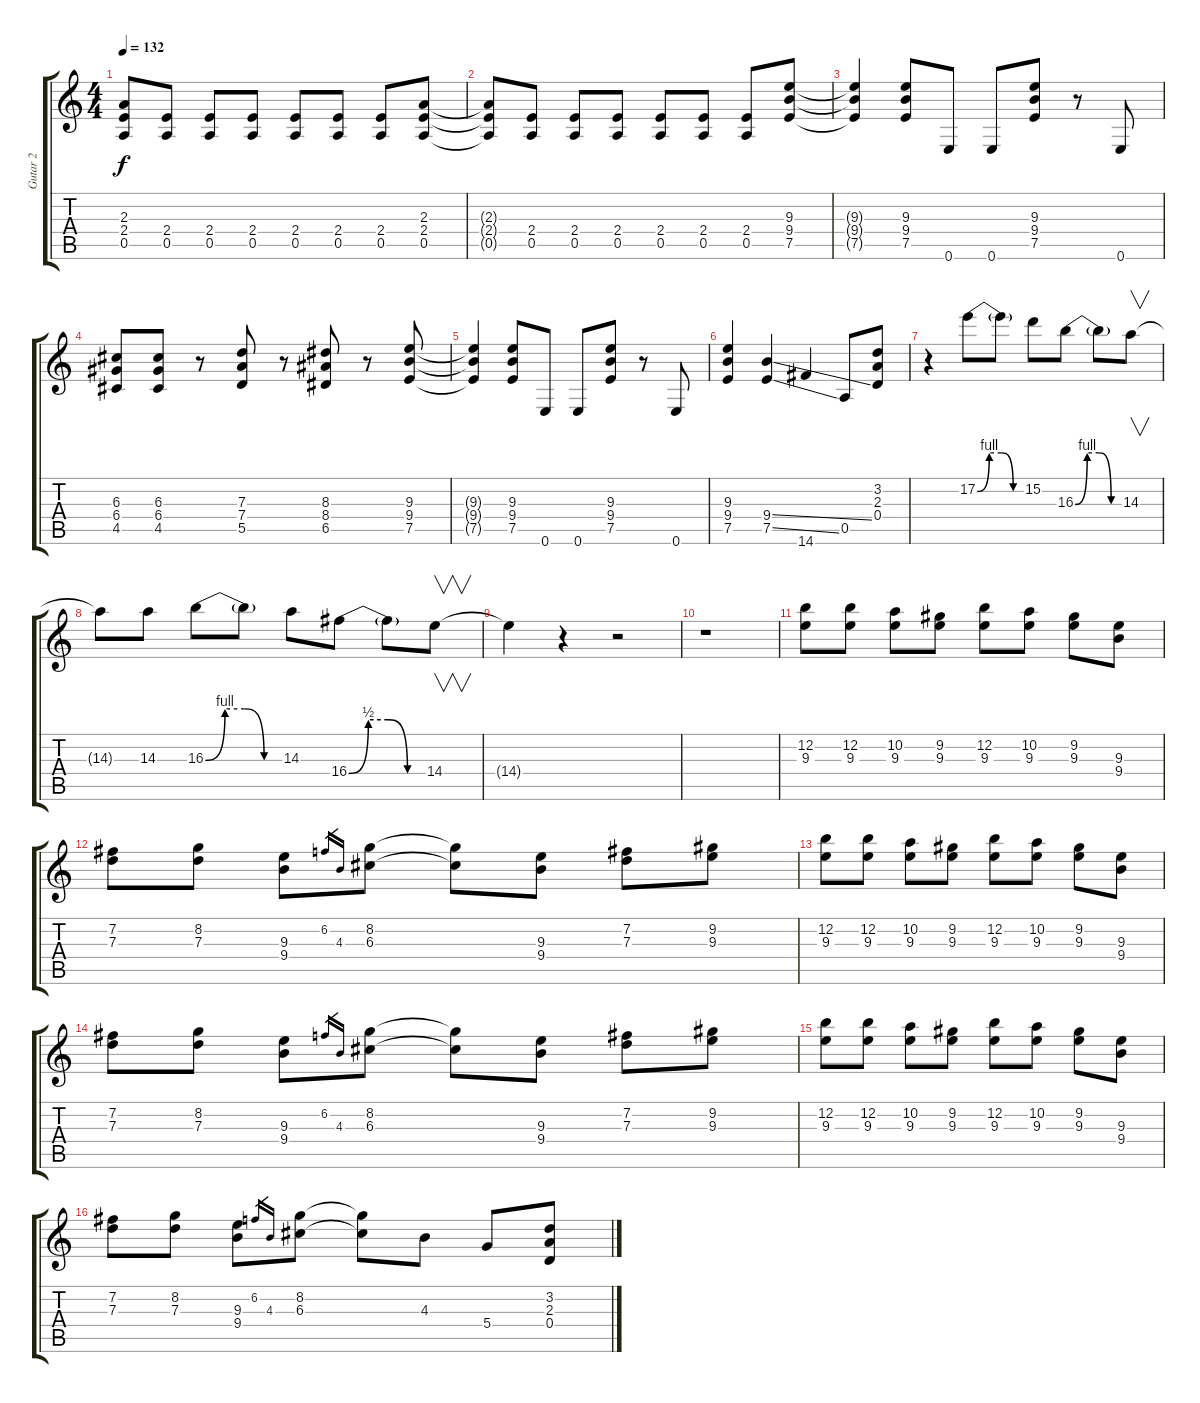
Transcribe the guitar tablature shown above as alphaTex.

\track ("Gutar 2" "Gutar 2") {instrument distortionguitar}
\staff {score tabs}
\tuning (E4 B3 G3 D3 A2 E2) {hide}
\ts (4 4)
\tempo 132
\clef g2
\ks c
(2.3{t} 2.4{t} 0.5{t}).8{dy f} (2.4 0.5).8 (2.4 0.5).8 (2.4 0.5).8 (2.4 0.5).8 (2.4 0.5).8 (2.4 0.5).8 (2.3 2.4 0.5).8 |
(2.3{t} 2.4{t} 0.5{t}).8 (2.4 0.5).8 (2.4 0.5).8 (2.4 0.5).8 (2.4 0.5).8 (2.4 0.5).8 (2.4 0.5).8 (9.3 9.4 7.5).8 |
(9.3{t} 9.4{t} 7.5{t}).4 (9.3 9.4 7.5).8 0.6.8 0.6.8 (9.3 9.4 7.5).8 r.8 0.6.8 |
(6.3 6.4 4.5).8 (6.3 6.4 4.5).8 r.8 (7.3 7.4 5.5).8 r.8 (8.3 8.4 6.5).8 r.8 (9.3 9.4 7.5).8 |
(9.3{t} 9.4{t} 7.5{t}).4 (9.3 9.4 7.5).8 0.6.8 0.6.8 (9.3 9.4 7.5).8 r.8 0.6.8 |
(9.3 9.4 7.5).4 (9.4{ss} 7.5{ss}).4 14.6.4 0.5.8 (3.2 2.3 0.4).8 |
r.4 17.2{be (custom 0 0 15 4 30 4 45 0 60 0)}.8 17.2{t}.8 15.2.8 16.3{be (custom 0 0 15 4 30 4 45 0 60 0)}.8 16.3{t}.8 14.3.8{v} |
14.3{t}.8 14.3.8 16.3{be (custom 0 0 15 4 30 4 45 0 60 0)}.8 16.3{t}.8 14.3.8 16.4{be (custom 0 0 15 2 30 2 45 0 60 0)}.8 16.4{t}.8 14.4.8{v} |
14.4{t}.4 r.4 r.2 |
r.1 |
(12.2 9.3).8{volume 11 instrument distortionguitar} (12.2 9.3).8 (10.2 9.3).8 (9.2 9.3).8 (12.2 9.3).8 (10.2 9.3).8 (9.2 9.3).8 (9.3 9.4).8 |
(7.2 7.3).8 (8.2 7.3).8 (9.3 9.4).8 6.2.16{gr} 4.3.16{gr} (8.2 6.3).8 (8.2{t} 6.3{t}).8 (9.3 9.4).8 (7.2 7.3).8 (9.2 9.3).8 |
(12.2 9.3).8 (12.2 9.3).8 (10.2 9.3).8 (9.2 9.3).8 (12.2 9.3).8 (10.2 9.3).8 (9.2 9.3).8 (9.3 9.4).8 |
(7.2 7.3).8 (8.2 7.3).8 (9.3 9.4).8 6.2.16{gr} 4.3.16{gr} (8.2 6.3).8 (8.2{t} 6.3{t}).8 (9.3 9.4).8 (7.2 7.3).8 (9.2 9.3).8 |
(12.2 9.3).8 (12.2 9.3).8 (10.2 9.3).8 (9.2 9.3).8 (12.2 9.3).8 (10.2 9.3).8 (9.2 9.3).8 (9.3 9.4).8 |
(7.2 7.3).8 (8.2 7.3).8 (9.3 9.4).8 6.2.16{gr} 4.3.16{gr} (8.2 6.3).8 (8.2{t} 6.3{t}).8 4.3.8 5.4.8 (3.2 2.3 0.4).8
